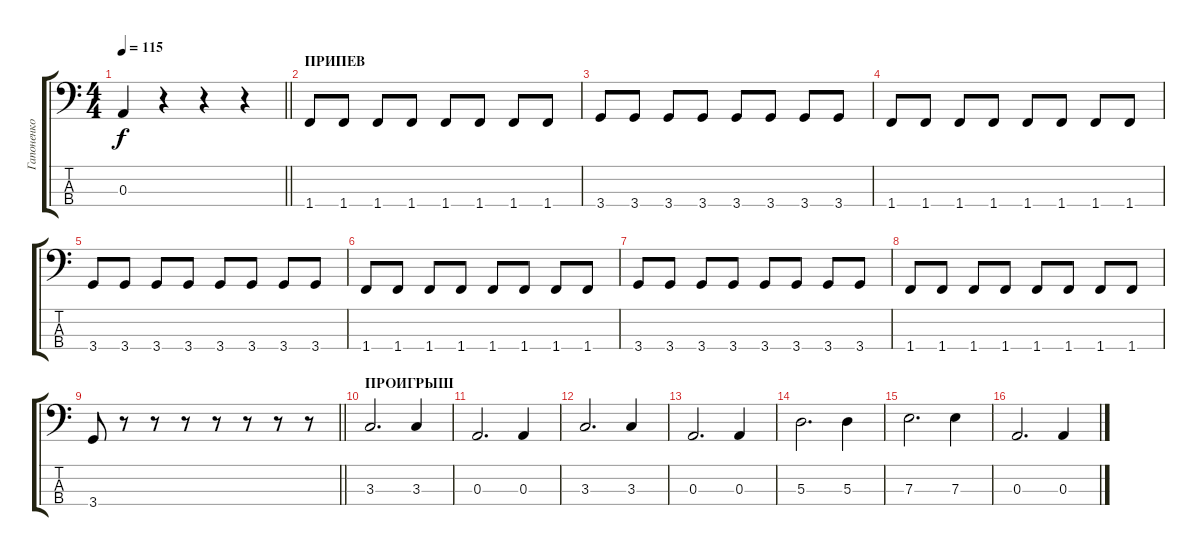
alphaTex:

\track ("Гапоненко Андрей" "Гапоненко ") {instrument electricbassfinger}
\staff {score tabs}
\tuning (G2 D2 A1 E1) {hide}
\ts (4 4)
\tempo 115
\clef f4
\barLineRight lightlight
\ks c
0.3.4{dy f} r.4 r.4 r.4 |
\section ("" "ПРИПЕВ")
1.4.8 1.4.8 1.4.8 1.4.8 1.4.8 1.4.8 1.4.8 1.4.8 |
3.4.8 3.4.8 3.4.8 3.4.8 3.4.8 3.4.8 3.4.8 3.4.8 |
1.4.8 1.4.8 1.4.8 1.4.8 1.4.8 1.4.8 1.4.8 1.4.8 |
3.4.8 3.4.8 3.4.8 3.4.8 3.4.8 3.4.8 3.4.8 3.4.8 |
1.4.8 1.4.8 1.4.8 1.4.8 1.4.8 1.4.8 1.4.8 1.4.8 |
3.4.8 3.4.8 3.4.8 3.4.8 3.4.8 3.4.8 3.4.8 3.4.8 |
1.4.8 1.4.8 1.4.8 1.4.8 1.4.8 1.4.8 1.4.8 1.4.8 |
\barLineRight lightlight
3.4.8 r.8 r.8 r.8 r.8 r.8 r.8 r.8 |
\section ("" "ПРОИГРЫШ")
3.3.2{d} 3.3.4 |
0.3.2{d} 0.3.4 |
3.3.2{d} 3.3.4 |
0.3.2{d} 0.3.4 |
5.3.2{d} 5.3.4 |
7.3.2{d} 7.3.4 |
0.3.2{d} 0.3.4
